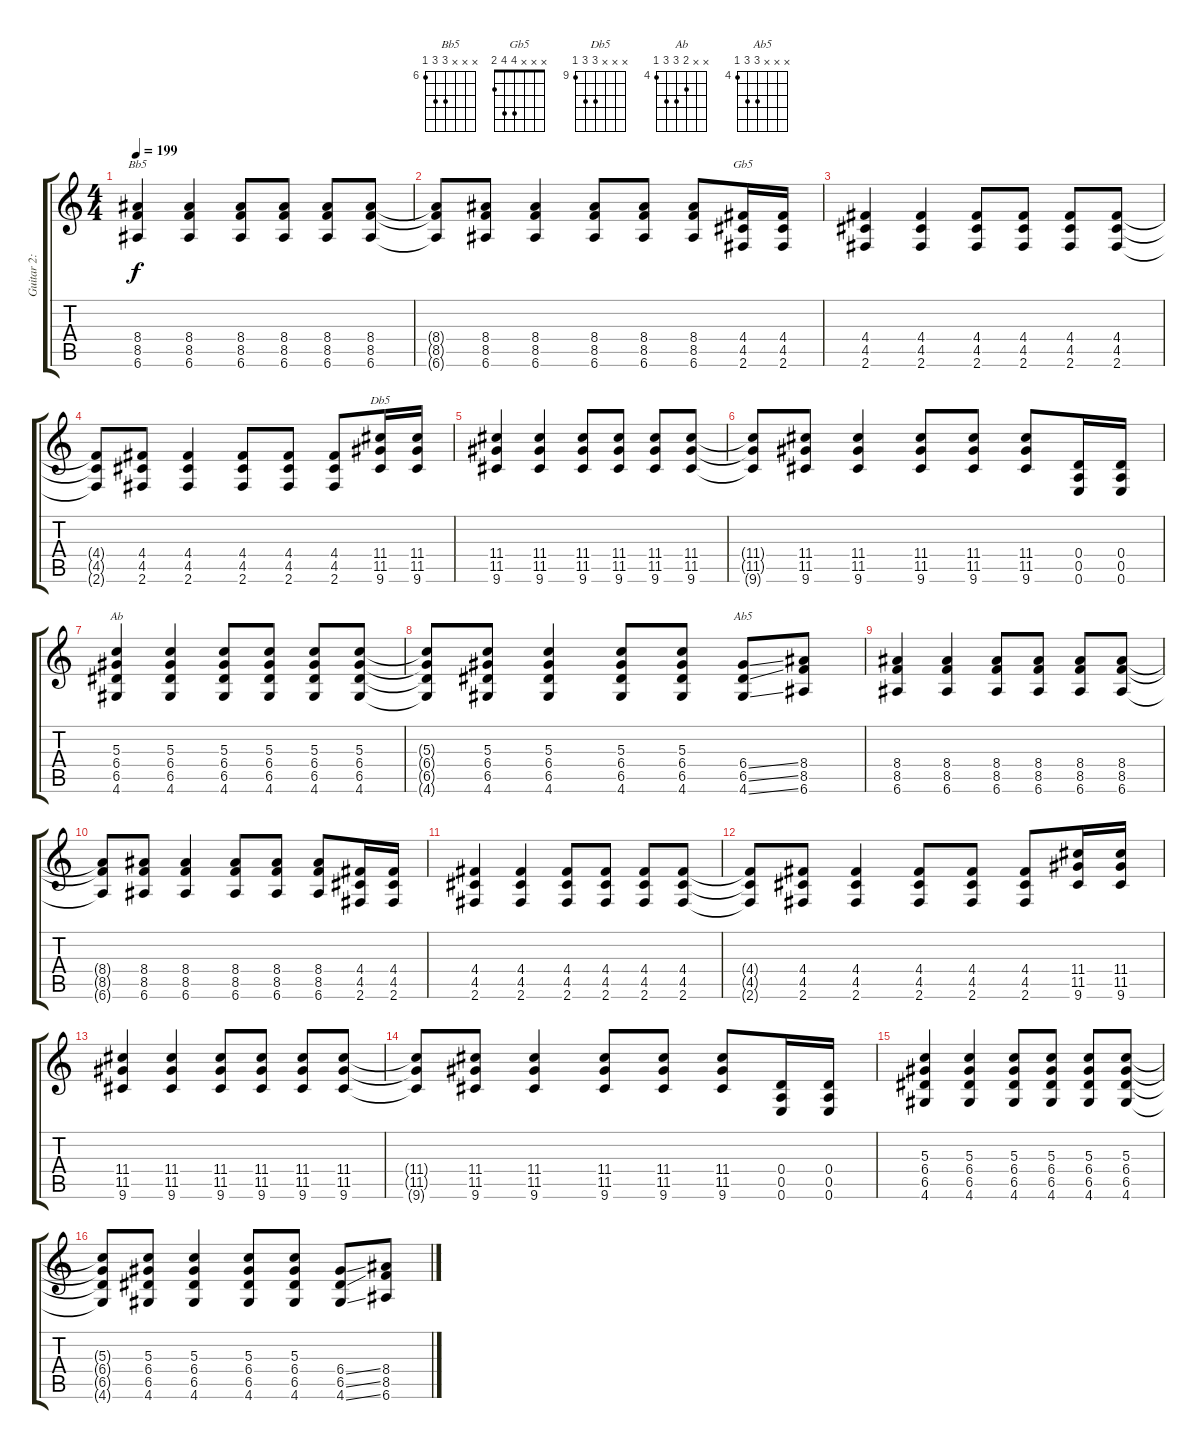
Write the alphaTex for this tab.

\track ("Guitar 2: Overdrive" "Guitar 2: ") {instrument overdrivenguitar}
\staff {score tabs}
\tuning (E4 B3 G3 D3 A2 E2) {hide}
\chord ("Bb5" x x x 8 8 6) {firstfret 6}
\chord ("Gb5" x x x 4 4 2)
\chord ("Db5" x x x 11 11 9) {firstfret 9}
\chord ("Ab" x x 5 6 6 4) {firstfret 4}
\chord ("Ab5" x x x 6 6 4) {firstfret 4}
\ts (4 4)
\tempo 199
\clef g2
\ks c
(8.4 8.5 6.6).4{ch "Bb5" dy f} (8.4 8.5 6.6).4 (8.4 8.5 6.6).8 (8.4 8.5 6.6).8 (8.4 8.5 6.6).8 (8.4 8.5 6.6).8 |
(8.4{t} 8.5{t} 6.6{t}).8 (8.4 8.5 6.6).8 (8.4 8.5 6.6).4 (8.4 8.5 6.6).8 (8.4 8.5 6.6).8 (8.4 8.5 6.6).8 (4.4 4.5 2.6).16{ch "Gb5"} (4.4 4.5 2.6).16 |
(4.4 4.5 2.6).4 (4.4 4.5 2.6).4 (4.4 4.5 2.6).8 (4.4 4.5 2.6).8 (4.4 4.5 2.6).8 (4.4 4.5 2.6).8 |
(4.4{t} 4.5{t} 2.6{t}).8 (4.4 4.5 2.6).8 (4.4 4.5 2.6).4 (4.4 4.5 2.6).8 (4.4 4.5 2.6).8 (4.4 4.5 2.6).8 (11.4 11.5 9.6).16{ch "Db5"} (11.4 11.5 9.6).16 |
(11.4 11.5 9.6).4 (11.4 11.5 9.6).4 (11.4 11.5 9.6).8 (11.4 11.5 9.6).8 (11.4 11.5 9.6).8 (11.4 11.5 9.6).8 |
(11.4{t} 11.5{t} 9.6{t}).8 (11.4 11.5 9.6).8 (11.4 11.5 9.6).4 (11.4 11.5 9.6).8 (11.4 11.5 9.6).8 (11.4 11.5 9.6).8 (0.4 0.5 0.6).16 (0.4 0.5 0.6).16 |
(5.3 6.4 6.5 4.6).4{ch "Ab"} (5.3 6.4 6.5 4.6).4 (5.3 6.4 6.5 4.6).8 (5.3 6.4 6.5 4.6).8 (5.3 6.4 6.5 4.6).8 (5.3 6.4 6.5 4.6).8 |
(5.3{t} 6.4{t} 6.5{t} 4.6{t}).8 (5.3 6.4 6.5 4.6).8 (5.3 6.4 6.5 4.6).4 (5.3 6.4 6.5 4.6).8 (5.3 6.4 6.5 4.6).8 (6.4{ss} 6.5{ss} 4.6{ss}).8{ch "Ab5"} (8.4 8.5 6.6).8 |
(8.4 8.5 6.6).4 (8.4 8.5 6.6).4 (8.4 8.5 6.6).8 (8.4 8.5 6.6).8 (8.4 8.5 6.6).8 (8.4 8.5 6.6).8 |
(8.4{t} 8.5{t} 6.6{t}).8 (8.4 8.5 6.6).8 (8.4 8.5 6.6).4 (8.4 8.5 6.6).8 (8.4 8.5 6.6).8 (8.4 8.5 6.6).8 (4.4 4.5 2.6).16 (4.4 4.5 2.6).16 |
(4.4 4.5 2.6).4 (4.4 4.5 2.6).4 (4.4 4.5 2.6).8 (4.4 4.5 2.6).8 (4.4 4.5 2.6).8 (4.4 4.5 2.6).8 |
(4.4{t} 4.5{t} 2.6{t}).8 (4.4 4.5 2.6).8 (4.4 4.5 2.6).4 (4.4 4.5 2.6).8 (4.4 4.5 2.6).8 (4.4 4.5 2.6).8 (11.4 11.5 9.6).16 (11.4 11.5 9.6).16 |
(11.4 11.5 9.6).4 (11.4 11.5 9.6).4 (11.4 11.5 9.6).8 (11.4 11.5 9.6).8 (11.4 11.5 9.6).8 (11.4 11.5 9.6).8 |
(11.4{t} 11.5{t} 9.6{t}).8 (11.4 11.5 9.6).8 (11.4 11.5 9.6).4 (11.4 11.5 9.6).8 (11.4 11.5 9.6).8 (11.4 11.5 9.6).8 (0.4 0.5 0.6).16 (0.4 0.5 0.6).16 |
(5.3 6.4 6.5 4.6).4 (5.3 6.4 6.5 4.6).4 (5.3 6.4 6.5 4.6).8 (5.3 6.4 6.5 4.6).8 (5.3 6.4 6.5 4.6).8 (5.3 6.4 6.5 4.6).8 |
(5.3{t} 6.4{t} 6.5{t} 4.6{t}).8 (5.3 6.4 6.5 4.6).8 (5.3 6.4 6.5 4.6).4 (5.3 6.4 6.5 4.6).8 (5.3 6.4 6.5 4.6).8 (6.4{ss} 6.5{ss} 4.6{ss}).8 (8.4 8.5 6.6).8
